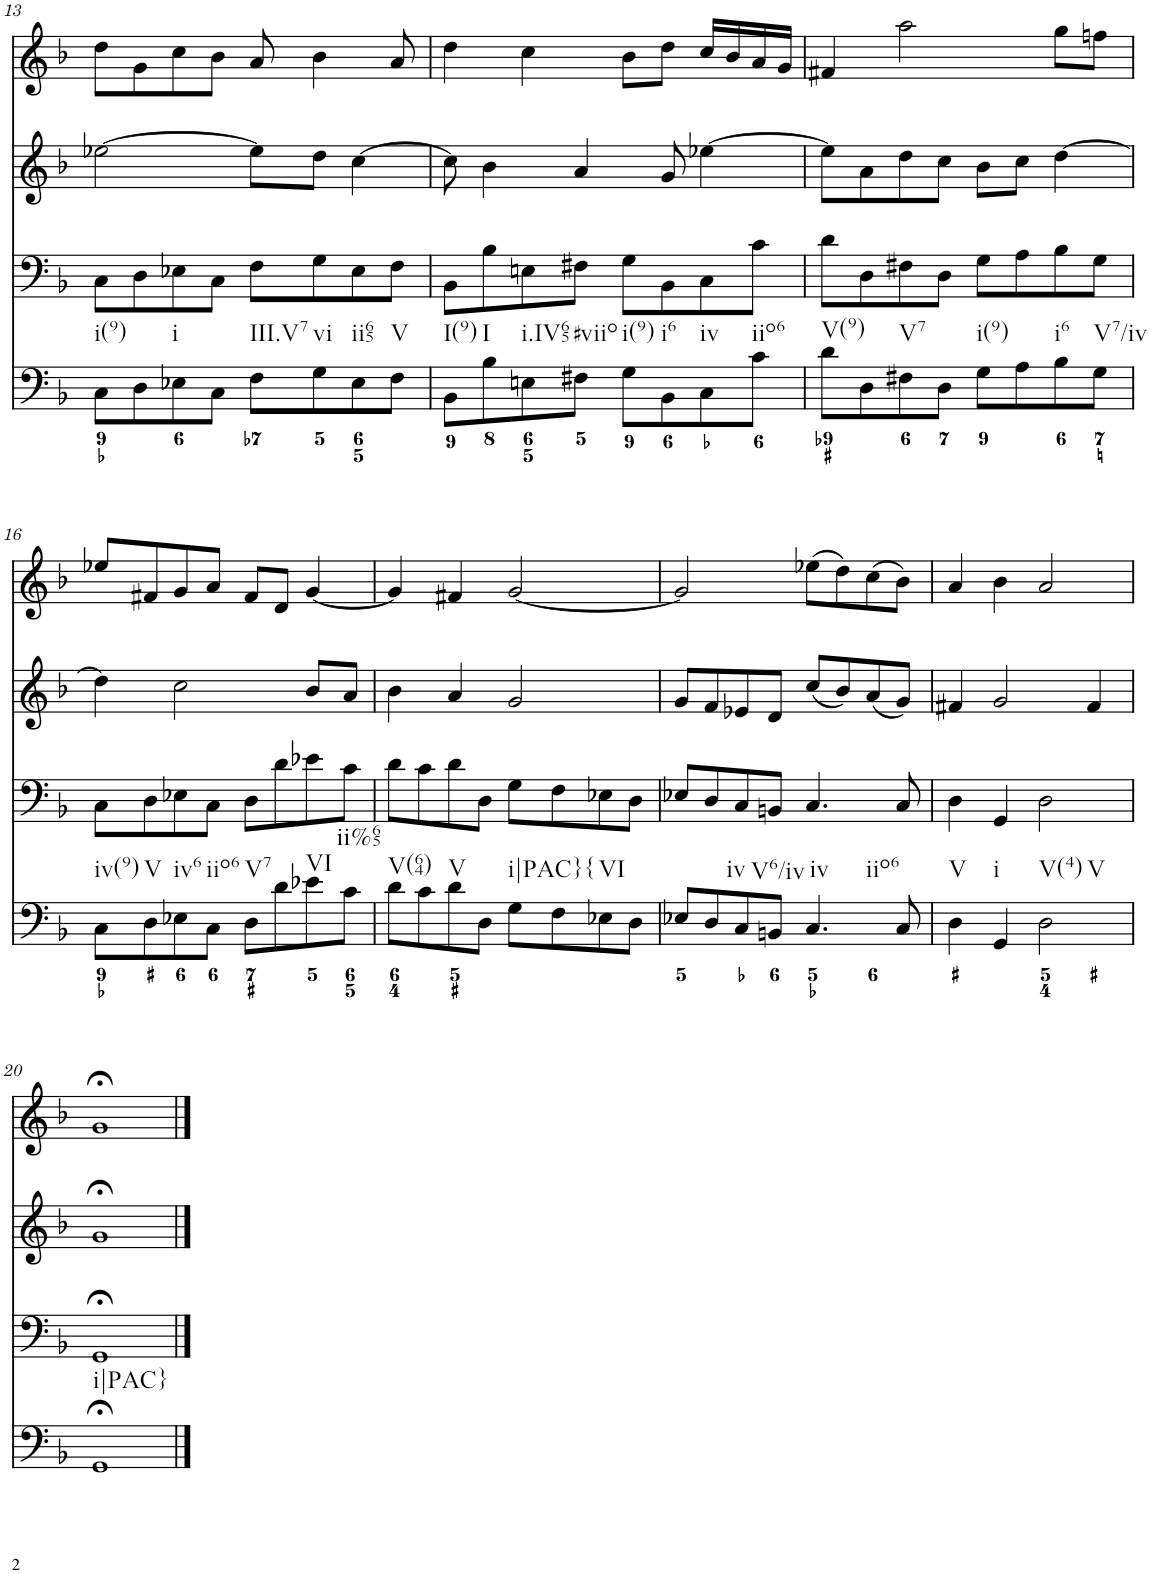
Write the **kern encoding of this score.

**kern	**kern	**kern	**kern
*part4	*part3	*part2	*part1
*staff4	*staff3	*staff2	*staff1
*I"Piano	*I"Piano	*I"Piano	*I"Piano
*I'Pno	*I'Pno	*I'Pno	*I'Pno
!!LO:PB:g=z
*clefF4	*clefF4	*clefG2	*clefG2
*k[b-]	*k[b-]	*k[b-]	*k[b-]
*d:	*d:	*d:	*d:
*M4/4	*M4/4	*M4/4	*M4/4
=13	=13	=13	=13
!LO:TX:b:t=i(9)	!	!	!
8C\L	8C\L	[2ee-X\	8dd\L
8D\	8D\	.	8g\
!LO:TX:b:t=i	!	!	!
8E-X\	8E-X\	.	8cc\
8C\J	8C\J	.	8b-\J
!LO:TX:b:t=III.V7	!	!	!
8F\L	8F\L	8ee-\L]	8a/
!LO:TX:b:t=vi	!	!	!
8G\	8G\	8dd\J	4b-\
!LO:TX:b:t=ii65	!	!	!
8E-\	8E-\	[4cc\	.
!LO:TX:b:t=V	!	!	!
8F\J	8F\J	.	8a/
=14	=14	=14	=14
!LO:TX:b:t=I(9)	!	!	!
8BB-\L	8BB-\L	8cc\]	4dd\
!LO:TX:b:t=I	!	!	!
8B-\	8B-\	4b-\	.
!LO:TX:b:t=i.IV65	!	!	!
8En\	8En\	.	4cc\
!LO:TX:b:t=#viio	!	!	!
8F#X\J	8F#X\J	4a/	.
!LO:TX:b:t=i(9)	!	!	!
8G\L	8G\L	.	8b-\L
!LO:TX:b:t=i6	!	!	!
8BB-\	8BB-\	8g/	8dd\J
!LO:TX:b:t=iv	!	!	!
8C\	8C\	[4ee-X\	16cc/LL
.	.	.	16b-/
!LO:TX:b:t=iio6	!	!	!
8c\J	8c\J	.	16a/
.	.	.	16g/JJ
=15	=15	=15	=15
!LO:TX:b:t=V(9)	!	!	!
8d\L	8d\L	8ee-\L]	4f#X/
8D\	8D\	8a\	.
!LO:TX:b:t=V7	!	!	!
8F#X\	8F#X\	8dd\	2aa\
8D\J	8D\J	8cc\J	.
!LO:TX:b:t=i(9)	!	!	!
8G\L	8G\L	8b-\L	.
8A\	8A\	8cc\J	.
!LO:TX:b:t=i6	!	!	!
8B-\	8B-\	[4dd\	8gg\L
!LO:TX:b:t=V7/iv	!	!	!
8G\J	8G\J	.	8ffn\J
!!LO:LB:g=z
=16	=16	=16	=16
!LO:TX:b:t=iv(9)	!	!	!
8C\L	8C\L	4dd\]	8ee-X/L
!LO:TX:b:t=V	!	!	!
8D\	8D\	.	8f#X/
!LO:TX:b:t=iv6	!	!	!
8E-X\	8E-X\	2cc\	8g/
!LO:TX:b:t=iio6	!	!	!
8C\J	8C\J	.	8a/J
!LO:TX:b:t=V7	!	!	!
8D\L	8D\L	.	8f#/L
8d\	8d\	.	8d/J
!LO:TX:b:t=VI	!	!	!
8e-X\	8e-X\	8b-/L	[4g/
!LO:TX:b:t=ii%65	!	!	!
8c\J	8c\J	8a/J	.
=17	=17	=17	=17
!LO:TX:b:t=V(64)	!	!	!
8d\L	8d\L	4b-\	4g/]
8c\	8c\	.	.
!LO:TX:b:t=V	!	!	!
8d\	8d\	4a/	4f#X/
8D\J	8D\J	.	.
!LO:TX:b:t=i|PAC}{	!	!	!
8G\L	8G\L	2g/	[2g/
8F\	8F\	.	.
!LO:TX:b:t=VI	!	!	!
8E-X\	8E-X\	.	.
8D\J	8D\J	.	.
=18	=18	=18	=18
8E-X/L	8E-X/L	8g/L	2g/]
8D/	8D/	8f/	.
!LO:TX:b:t=iv	!	!	!
8C/	8C/	8e-X/	.
!LO:TX:b:t=V6/iv	!	!	!
8BBn/J	8BBn/J	8d/J	.
!LO:TX:b:t=iv	!	!	!
!LO:TX:b:t=iio6	!	!	!
4.C/	4.C/	(8cc/L	(8ee-X\L
.	.	8b-/)	8dd\)
.	.	(8a/	(8cc\
8C/	8C/	8g/J)	8b-\J)
=19	=19	=19	=19
!LO:TX:b:t=V	!	!	!
4D\	4D\	4f#X/	4a/
!LO:TX:b:t=i	!	!	!
4GG/	4GG/	2g/	4b-\
!LO:TX:b:t=V(4)	!	!	!
!LO:TX:b:t=V	!	!	!
2D\	2D\	.	2a/
.	.	4f#/	.
!!LO:LB:g=z
=20	=20	=20	=20
!LO:TX:b:t=i|PAC}	!	!	!
1GG;<	1GG;<	1g;<	1g;<
==	==	==	==
*-	*-	*-	*-
